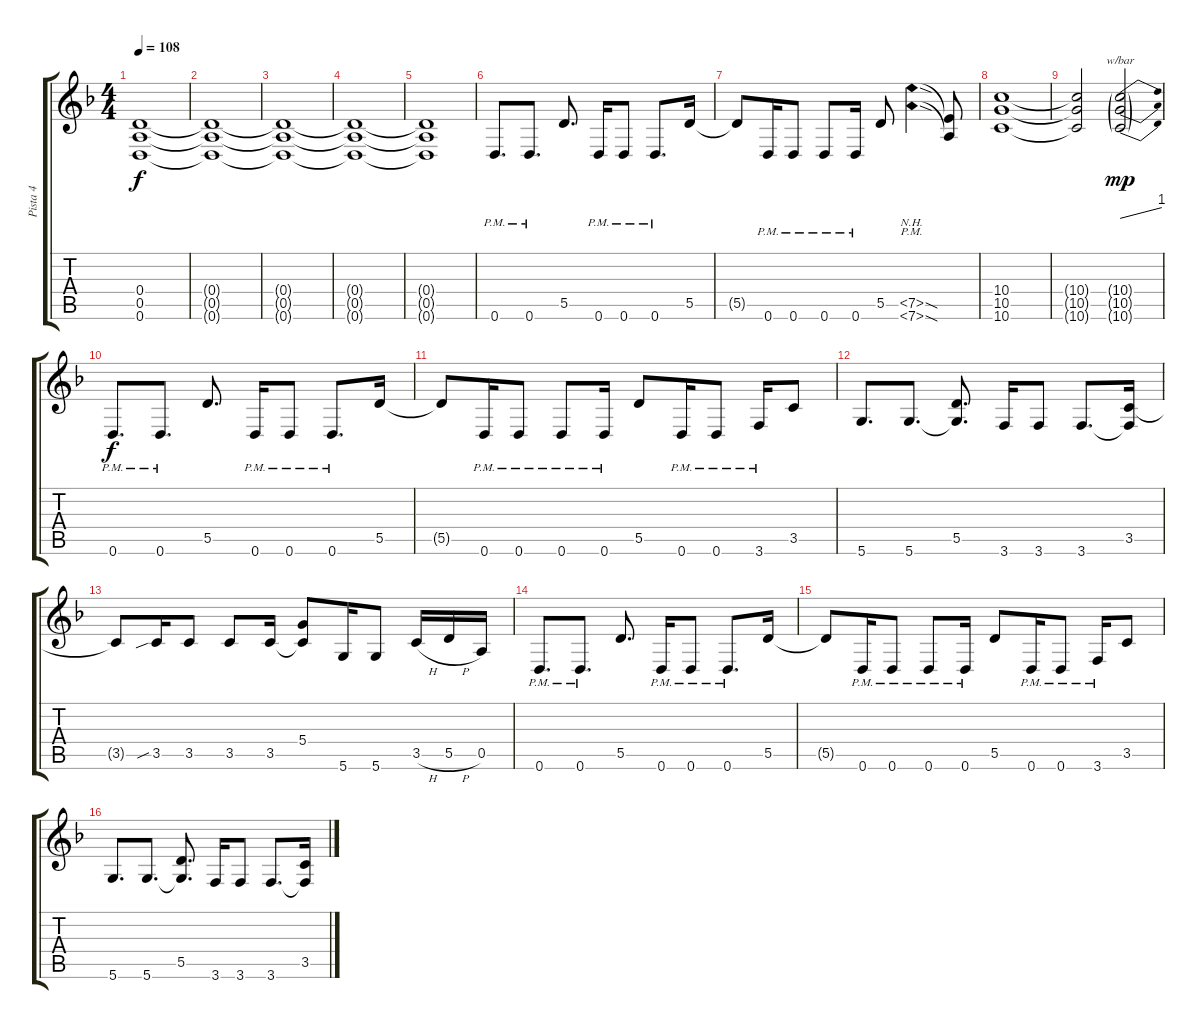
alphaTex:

\track ("Pista 4" "Pista 4") {instrument distortionguitar}
\staff {score tabs}
\tuning (E4 B3 G3 D3 A2 D2) {hide}
\ts (4 4)
\tempo 108
\clef g2
\ks f
(0.4 0.5 0.6).1{dy f instrument distortionguitar} |
(0.4{t} 0.5{t} 0.6{t}).1 |
(0.4{t} 0.5{t} 0.6{t}).1 |
(0.4{t} 0.5{t} 0.6{t}).1 |
(0.4{t} 0.5{t} 0.6{t}).1 |
0.6{pm}.8{d} 0.6{pm}.8{d} 5.5.8{d} 0.6{pm}.16 0.6{pm}.8 0.6{pm}.8{d} 5.5.16 |
5.5{t}.8 0.6{pm}.16 0.6{pm}.8 0.6{pm}.8 0.6{pm}.16 5.5.8 (7.5{nh sod} 7.6{nh sod pm}).4 (7.5{t} 7.6{t}).8 |
(10.4 10.5 10.6).1 |
(10.4{t} 10.5{t} 10.6{t}).2 (10.4{g} 10.5{g} 10.6{g}).2{tbe (dive default 0 0 60 4) dy mp} |
0.6{pm}.8{d dy f} 0.6{pm}.8{d} 5.5.8{d} 0.6{pm}.16 0.6{pm}.8 0.6{pm}.8{d} 5.5.16 |
5.5{t}.8 0.6{pm}.16 0.6{pm}.8 0.6{pm}.8 0.6{pm}.16 5.5.8 0.6{pm}.16 0.6{pm}.8 3.6{pm}.16 3.5.8 |
5.6.8{d} 5.6.8{d} (5.5 5.6{t}).8{d} 3.6.16 3.6.8 3.6.8{d} (3.5 3.6{t}).16 |
3.5{t}.8 3.5{sib}.16 3.5.8 3.5.8 3.5.16 (5.4 3.5{t}).8 5.6.16 5.6.8 3.5{h}.16 5.5{h}.16 0.5.16 |
0.6{pm}.8{d} 0.6{pm}.8{d} 5.5.8{d} 0.6{pm}.16 0.6{pm}.8 0.6{pm}.8{d} 5.5.16 |
5.5{t}.8 0.6{pm}.16 0.6{pm}.8 0.6{pm}.8 0.6{pm}.16 5.5.8 0.6{pm}.16 0.6{pm}.8 3.6{pm}.16 3.5.8 |
5.6.8{d} 5.6.8{d} (5.5 5.6{t}).8{d} 3.6.16 3.6.8 3.6.8{d} (3.5 3.6{t}).16
